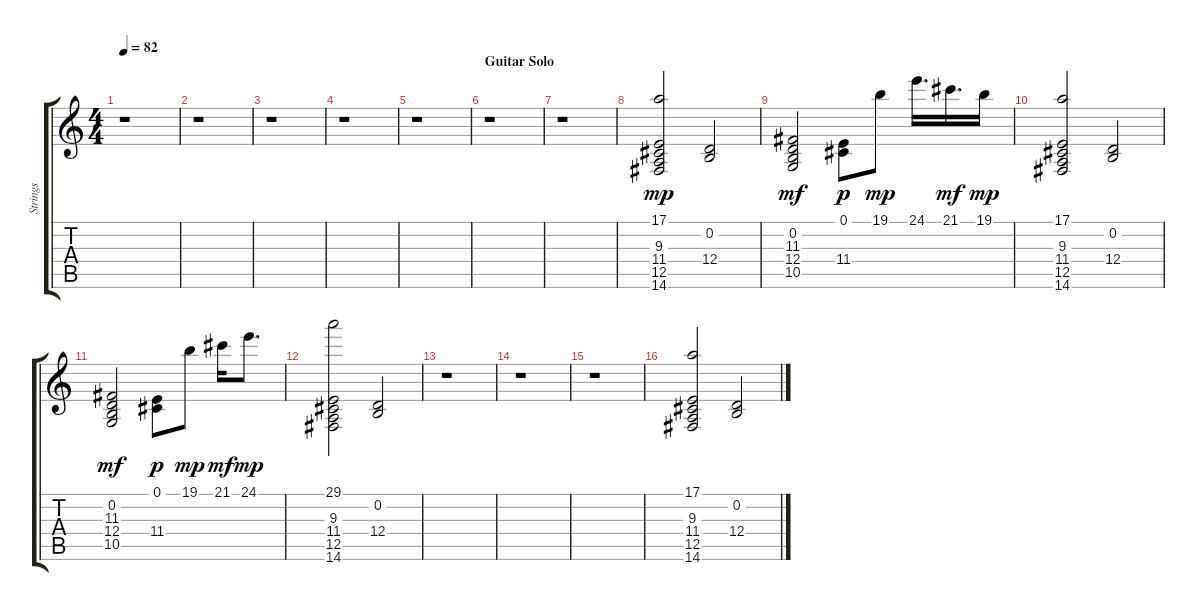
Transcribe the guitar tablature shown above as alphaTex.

\track ("Strings" "Strings") {instrument stringensemble2}
\staff {score tabs}
\tuning (E4 B3 G3 D3 A2 E2) {hide}
\ts (4 4)
\tempo 82
\clef g2
\ks c
r.1{dy p} |
r.1 |
r.1 |
r.1 |
r.1 |
\section ("" "Guitar Solo")
r.1 |
r.1 |
(17.1 9.3 11.4 12.5 14.6).2{dy mp} (0.2 12.4).2 |
(0.2 11.3 12.4 10.5).2{dy mf} (0.1 11.4).8{dy p} 19.1.8{dy mp} 24.1.16{d} 21.1.16{d dy mf} 19.1.16{dy mp} |
(17.1 9.3 11.4 12.5 14.6).2 (0.2 12.4).2 |
(0.2 11.3 12.4 10.5).2{dy mf} (0.1 11.4).8{dy p} 19.1.8{dy mp} 21.1.16{dy mf} 24.1.8{d dy mp} |
(29.1 9.3 11.4 12.5 14.6).2 (0.2 12.4).2 |
r.1 |
r.1 |
r.1 |
(17.1 9.3 11.4 12.5 14.6).2 (0.2 12.4).2
